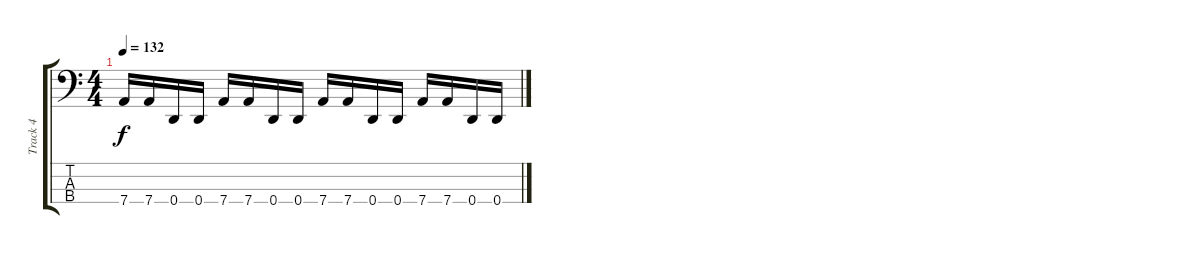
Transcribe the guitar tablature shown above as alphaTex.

\track ("Track 4" "Track 4") {instrument electricbasspick}
\staff {score tabs}
\tuning (G2 D2 A1 D1) {hide}
\ts (4 4)
\tempo 132
\clef f4
\ks c
7.4.16{dy f} 7.4.16 0.4.16 0.4.16 7.4.16 7.4.16 0.4.16 0.4.16 7.4.16 7.4.16 0.4.16 0.4.16 7.4.16 7.4.16 0.4.16 0.4.16
